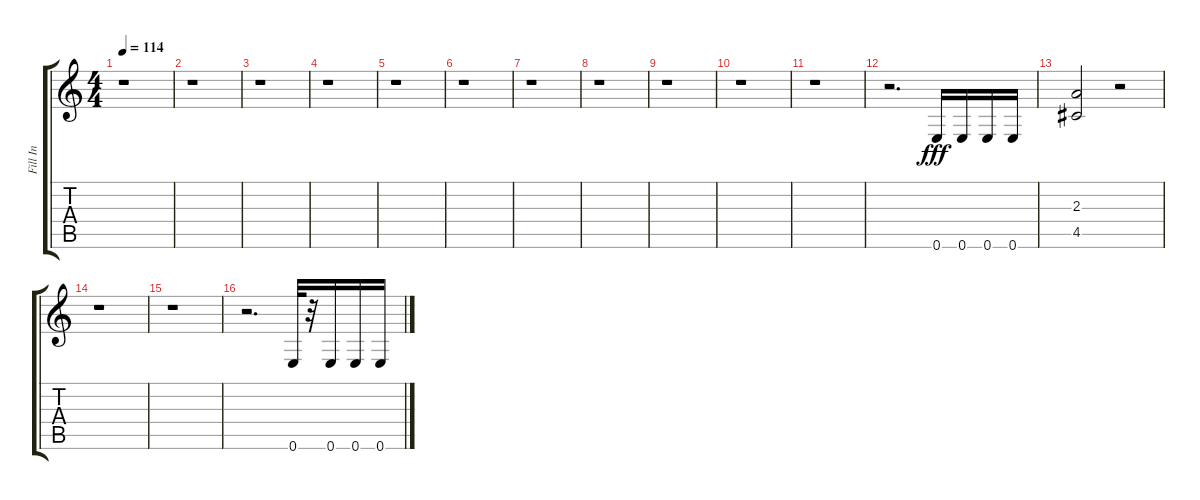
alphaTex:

\track ("Fill In" "Fill In") {instrument acousticguitarnylon}
\staff {score tabs}
\tuning (E4 B3 G3 D3 A2 E2) {hide}
\ts (4 4)
\tempo 114
\clef g2
\ks c
r.1{dy fff} |
r.1 |
r.1 |
r.1 |
r.1 |
r.1 |
r.1 |
r.1 |
r.1 |
r.1 |
r.1 |
r.2{d} 0.6.16 0.6.16 0.6.16 0.6.16 |
(2.3 4.5).2 r.2 |
r.1 |
r.1 |
r.2{d} 0.6.32 r.32 0.6.16 0.6.16 0.6.16
